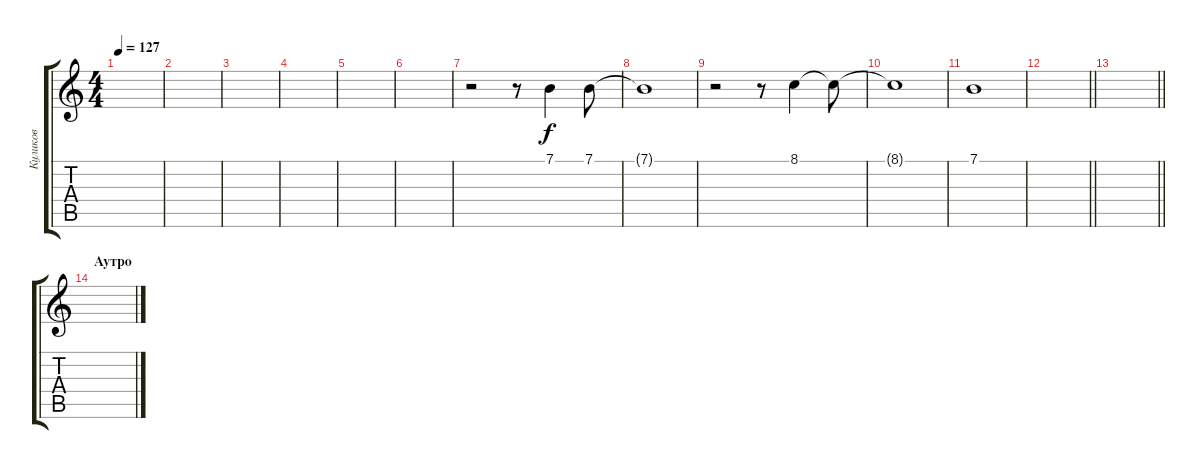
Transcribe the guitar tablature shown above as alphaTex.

\track ("Куликов" "Куликов") {instrument electricgrandpiano}
\staff {score tabs}
\tuning (E4 B3 G3 D3 A2 E2) {hide}
\ts (4 4)
\tempo 127
\clef g2
\ks c
|
|
|
|
|
|
r.2{volume 13} r.8 7.1.4 7.1.8 |
7.1{t}.1 |
r.2{volume 13} r.8 8.1.4 8.1{t}.8 |
8.1{t}.1 |
7.1.1 |
\barLineRight lightlight
|
\barLineRight lightlight
|
\section ("" "Аутро")
